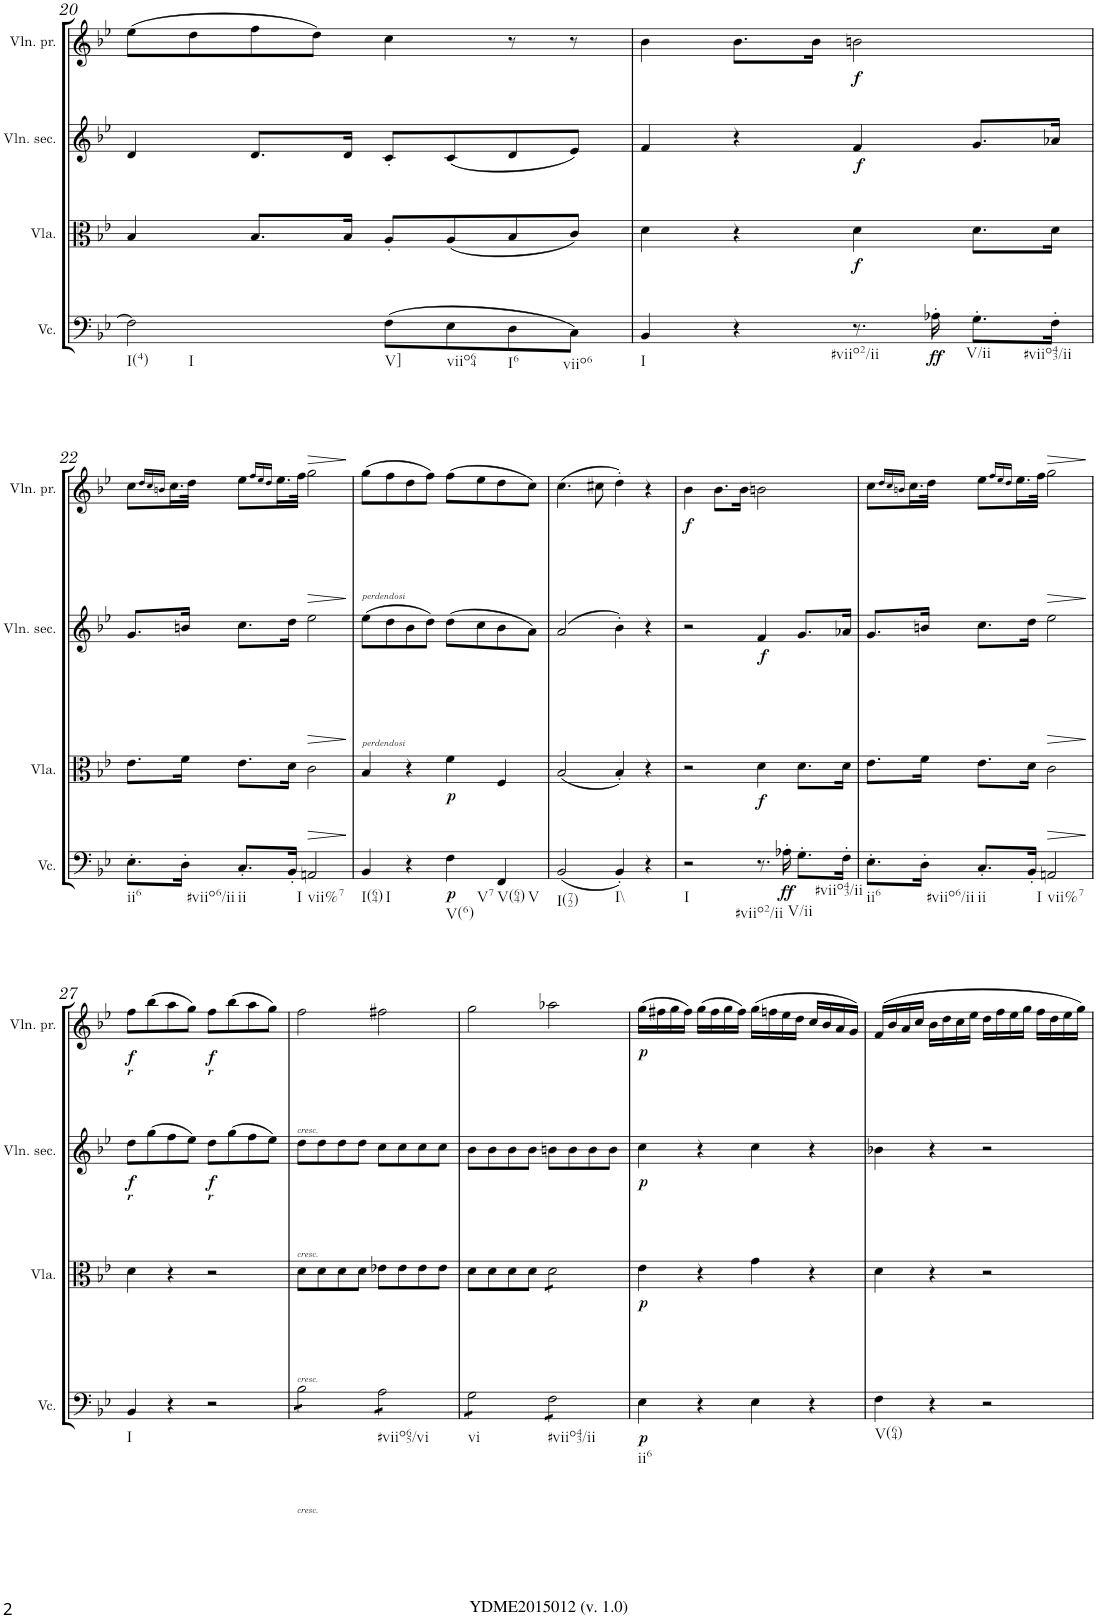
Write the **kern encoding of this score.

**kern	**dynam	**kern	**dynam	**kern	**dynam	**kern	**dynam
*part4	*part4	*part3	*part3	*part2	*part2	*part1	*part1
*staff4	*staff4	*staff3	*staff3	*staff2	*staff2	*staff1	*staff1
*I"Violoncelle	*	*I"Viola	*	*I"Violino secondo	*	*I"Violino primo	*
*I'Vc.	*	*I'Vla.	*	*I'Vln. sec.	*	*I'Vln. pr.	*
!!LO:PB:g=z
*clefF4	*	*clefC3	*	*clefG2	*	*clefG2	*
*k[b-e-]	*	*k[b-e-]	*	*k[b-e-]	*	*k[b-e-]	*
*B-:	*	*B-:	*	*B-:	*	*B-:	*
*M2/2	*	*M2/2	*	*M2/2	*	*M2/2	*
*met(c|)	*	*met(c|)	*	*met(c|)	*	*met(c|)	*
=20	=20	=20	=20	=20	=20	=20	=20
!LO:TX:b:t=I(4)	!	!	!	!	!	!	!
!LO:TX:b:t=I	!	!	!	!	!	!	!
2F\]	.	4B-/	.	4d/	.	(>8ee-\L	.
.	.	.	.	.	.	8dd\	.
.	.	8.B-/L	.	8.d/L	.	8ff\	.
.	.	.	.	.	.	8dd\J)	.
.	.	16B-/Jk	.	16d/Jk	.	.	.
!LO:TX:b:t=V]	!	!	!	!	!	!	!
(>8F\L	.	8A'/L	.	8c'/L	.	4cc\	.
!LO:TX:b:t=viio64	!	!	!	!	!	!	!
8E-\	.	(<8A/	.	(<8c/	.	.	.
!LO:TX:b:t=I6	!	!	!	!	!	!	!
8D\	.	8B-/	.	8d/	.	8r	.
!LO:TX:b:t=viio6	!	!	!	!	!	!	!
8C\J)	.	8c/J)	.	8e-/J)	.	8r	.
=21	=21	=21	=21	=21	=21	=21	=21
!LO:TX:b:t=I	!	!	!	!	!	!	!
4BB-/	.	4d\	.	4f/	.	4b-\	.
4r	.	4r	.	4r	.	8.b-\L	.
.	.	.	.	.	.	16b-\Jk	.
!LO:TX:b:t=#viio2/ii	!	!	!	!	!	!	!
!	!	!	!LO:DY:b	!	!LO:DY:b	!	!LO:DY:b
8.r	.	4d\	f	4f/	f	2bn\	f
!	!LO:DY:b	!	!	!	!	!	!
16A-X'\	ff	.	.	.	.	.	.
!LO:TX:b:t=V/ii	!	!	!	!	!	!	!
8.G'\L	.	8.d\L	.	8.g/L	.	.	.
!LO:TX:b:t=#viio43/ii	!	!	!	!	!	!	!
16F'\Jk	.	16d\Jk	.	16a-X/Jk	.	.	.
!!LO:LB:g=z
=22	=22	=22	=22	=22	=22	=22	=22
!LO:TX:b:t=ii6	!	!	!	!	!	!	!
8.E-'\L	.	8.e-\L	.	8.g/L	.	8cc\L	.
.	.	.	.	.	.	16qdd/LL	.
.	.	.	.	.	.	16qcc/	.
.	.	.	.	.	.	16qbn/JJ	.
.	.	.	.	.	.	16.cc\L	.
!LO:TX:b:t=#viio6/ii	!	!	!	!	!	!	!
16D'\Jk	.	16f\Jk	.	16bn/Jk	.	.	.
.	.	.	.	.	.	32dd\JJk	.
!LO:TX:b:t=ii	!	!	!	!	!	!	!
8.C'/L	.	8.e-\L	.	8.cc\L	.	8ee-\L	.
.	.	.	.	.	.	16qff/LL	.
.	.	.	.	.	.	16qee-/	.
.	.	.	.	.	.	16qdd/JJ	.
.	.	.	.	.	.	16.ee-\L	.
!LO:TX:b:t=I	!	!	!	!	!	!	!
16BB-'/Jk	.	16d\Jk	.	16dd\Jk	.	.	.
.	.	.	.	.	.	32ff\JJk	.
!LO:TX:b:t=vii%7	!	!	!	!	!	!	!
!	!LO:HP:b	!	!LO:HP:b	!	!LO:HP:b	!	!LO:HP:b
2AAn/	>	2c\	>	2ee-\	>	2gg\	>
.	]	.	]	.	]	.	]
=23	=23	=23	=23	=23	=23	=23	=23
!	!	!	!	!	!	!LO:TX:b:i:t=perdendosi	!
!	!	!	!	!LO:TX:b:i:t=perdendosi	!	!	!
!LO:TX:b:t=I(64)	!	!	!	!	!	!	!
!LO:TX:b:t=I	!	!	!	!	!	!	!
4BB-/	.	4B-/	.	(>8ee-\L	.	(>8gg\L	.
.	.	.	.	8dd\	.	8ff\	.
4r	.	4r	.	8b-\	.	8dd\	.
.	.	.	.	8dd\J)	.	8ff\J)	.
!LO:TX:b:t=V(6)	!	!	!	!	!	!	!
!LO:TX:b:t=V7	!	!	!	!	!	!	!
!	!LO:DY:b	!	!LO:DY:b	!	!	!	!
4F\	p	4f\	p	(>8dd\L	.	(>8ff\L	.
.	.	.	.	8cc\	.	8ee-\	.
!LO:TX:b:t=V(64)	!	!	!	!	!	!	!
!LO:TX:b:t=V	!	!	!	!	!	!	!
4FF/	.	4F/	.	8b-\	.	8dd\	.
.	.	.	.	8a\J)	.	8cc\J)	.
=24	=24	=24	=24	=24	=24	=24	=24
!LO:TX:b:t=I(72)	!	!	!	!	!	!	!
(<2BB-/	.	(<2B-/	.	(>2a/	.	(>4.cc\	.
.	.	.	.	.	.	8cc#X\	.
!LO:TX:b:t=I\\	!	!	!	!	!	!	!
4BB-'/)	.	4B-'/)	.	4b-'\)	.	4dd'\)	.
4r	.	4r	.	4r	.	4r	.
=25	=25	=25	=25	=25	=25	=25	=25
!LO:TX:b:t=I	!	!	!	!	!	!	!
!	!	!	!	!	!	!	!LO:DY:b
2r	.	2r	.	2r	.	4b-\	f
.	.	.	.	.	.	8.b-\L	.
.	.	.	.	.	.	16b-\Jk	.
!LO:TX:b:t=#viio2/ii	!	!	!	!	!	!	!
!	!	!	!LO:DY:b	!	!LO:DY:b	!	!
8.r	.	4d\	f	4f/	f	2bn\	.
!	!LO:DY:b	!	!	!	!	!	!
16A-X'\	ff	.	.	.	.	.	.
!LO:TX:b:t=V/ii	!	!	!	!	!	!	!
8.G'\L	.	8.d\L	.	8.g/L	.	.	.
!LO:TX:b:t=#viio43/ii	!	!	!	!	!	!	!
16F'\Jk	.	16d\Jk	.	16a-X/Jk	.	.	.
=26	=26	=26	=26	=26	=26	=26	=26
!LO:TX:b:t=ii6	!	!	!	!	!	!	!
8.E-'\L	.	8.e-\L	.	8.g/L	.	8cc\L	.
.	.	.	.	.	.	16qdd/LL	.
.	.	.	.	.	.	16qcc/	.
.	.	.	.	.	.	16qbn/JJ	.
.	.	.	.	.	.	16.cc\L	.
!LO:TX:b:t=#viio6/ii	!	!	!	!	!	!	!
16D'\Jk	.	16f\Jk	.	16bn/Jk	.	.	.
.	.	.	.	.	.	32dd\JJk	.
!LO:TX:b:t=ii	!	!	!	!	!	!	!
8.C'/L	.	8.e-\L	.	8.cc\L	.	8ee-\L	.
.	.	.	.	.	.	16qff/LL	.
.	.	.	.	.	.	16qee-/	.
.	.	.	.	.	.	16qdd/JJ	.
.	.	.	.	.	.	16.ee-\L	.
!LO:TX:b:t=I	!	!	!	!	!	!	!
16BB-'/Jk	.	16d\Jk	.	16dd\Jk	.	.	.
.	.	.	.	.	.	32ff\JJk	.
!LO:TX:b:t=vii%7	!	!	!	!	!	!	!
!	!LO:HP:b	!	!LO:HP:b	!	!LO:HP:b	!	!LO:HP:b
2AAn/	>	2c\	>	2ee-\	>	2gg\	>
.	]	.	]	.	]	.	]
!!LO:LB:g=z
=27	=27	=27	=27	=27	=27	=27	=27
!	!	!	!	!	!	!LO:TX:b:Bi:t=r	!
!	!	!	!	!LO:TX:b:Bi:t=r	!	!	!
!LO:TX:b:t=I	!	!	!	!	!	!	!
!	!	!	!	!	!LO:DY:b	!	!LO:DY:b
4BB-/	.	4d\	.	8dd\L	f	8ff\L	f
.	.	.	.	(>8gg\	.	(>8bb-\	.
4r	.	4r	.	8ff\	.	8aa\	.
.	.	.	.	8ee-\J)	.	8gg\J)	.
!	!	!	!	!	!	!LO:TX:b:Bi:t=r	!
!	!	!	!	!LO:TX:b:Bi:t=r	!	!	!
!	!	!	!	!	!LO:DY:b	!	!LO:DY:b
2r	.	2r	.	8dd\L	f	8ff\L	f
.	.	.	.	(>8gg\	.	(>8bb-\	.
.	.	.	.	8ff\	.	8aa\	.
.	.	.	.	8ee-\J)	.	8gg\J)	.
=28	=28	=28	=28	=28	=28	=28	=28
!	!	!	!	!	!	!LO:TX:b:i:t=cresc.	!
!	!	!	!	!LO:TX:b:i:t=cresc.	!	!	!
!	!	!LO:TX:b:i:t=cresc.	!	!	!	!	!
!LO:TX:b:i:t=cresc.	!	!	!	!	!	!	!
*tremolo	*	*	*	*	*	*	*
8B-\L	.	8d\L	.	8dd\L	.	2ff\	.
8B-\	.	8d\	.	8dd\	.	.	.
8B-\	.	8d\	.	8dd\	.	.	.
8B-\J	.	8d\J	.	8dd\J	.	.	.
!LO:TX:b:t=#viio65/vi	!	!	!	!	!	!	!
8A\L	.	8e-X\L	.	8cc\L	.	2ff#X\	.
8A\	.	8e-\	.	8cc\	.	.	.
8A\	.	8e-\	.	8cc\	.	.	.
8A\J	.	8e-\J	.	8cc\J	.	.	.
=29	=29	=29	=29	=29	=29	=29	=29
!LO:TX:b:t=vi	!	!	!	!	!	!	!
8G\L	.	8d\L	.	8b-\L	.	2gg\	.
8G\	.	8d\	.	8b-\	.	.	.
8G\	.	8d\	.	8b-\	.	.	.
8G\J	.	8d\J	.	8b-\J	.	.	.
!LO:TX:b:t=#viio43/ii	!	!	!	!	!	!	!
*	*	*tremolo	*	*	*	*	*
8F\L	.	8d\L	.	8bn\L	.	2aa-X\	.
8F\	.	8d\	.	8b\	.	.	.
8F\	.	8d\	.	8b\	.	.	.
8F\J	.	8d\J	.	8b\J	.	.	.
*	*	*Xtremolo	*	*	*	*	*
*Xtremolo	*	*	*	*	*	*	*
=30	=30	=30	=30	=30	=30	=30	=30
!LO:TX:b:t=ii6	!	!	!	!	!	!	!
!	!LO:DY:b	!	!LO:DY:b	!	!LO:DY:b	!	!LO:DY:b
4E-\	p	4e-\	p	4cc\	p	(>16gg\LL	p
.	.	.	.	.	.	16ff#X\	.
.	.	.	.	.	.	16gg\	.
.	.	.	.	.	.	16ff#\JJ)	.
4r	.	4r	.	4r	.	(>16gg\LL	.
.	.	.	.	.	.	16ff#\	.
.	.	.	.	.	.	16gg\	.
.	.	.	.	.	.	16ff#\JJ)	.
4E-\	.	4g\	.	4cc\	.	(>16gg\LL	.
.	.	.	.	.	.	16ffn\	.
.	.	.	.	.	.	16ee-\	.
.	.	.	.	.	.	16dd\JJ	.
4r	.	4r	.	4r	.	16cc/LL	.
.	.	.	.	.	.	16b-/	.
.	.	.	.	.	.	16a/	.
.	.	.	.	.	.	16g/JJ)	.
=31	=31	=31	=31	=31	=31	=31	=31
!LO:TX:b:t=V(64)	!	!	!	!	!	!	!
4F\	.	4d\	.	4b-X\	.	(>16f/LL	.
.	.	.	.	.	.	16b-/	.
.	.	.	.	.	.	16a/	.
.	.	.	.	.	.	16cc/JJ	.
4r	.	4r	.	4r	.	16b-\LL	.
.	.	.	.	.	.	16dd\	.
.	.	.	.	.	.	16cc\	.
.	.	.	.	.	.	16ee-\JJ	.
2r	.	2r	.	2r	.	16dd\LL	.
.	.	.	.	.	.	16ff\	.
.	.	.	.	.	.	16ee-\	.
.	.	.	.	.	.	16gg\JJ	.
.	.	.	.	.	.	16ff\LL	.
.	.	.	.	.	.	16dd\	.
.	.	.	.	.	.	16ee-\	.
.	.	.	.	.	.	16gg\JJ)	.
=	=	=	=	=	=	=	=
*-	*-	*-	*-	*-	*-	*-	*-
